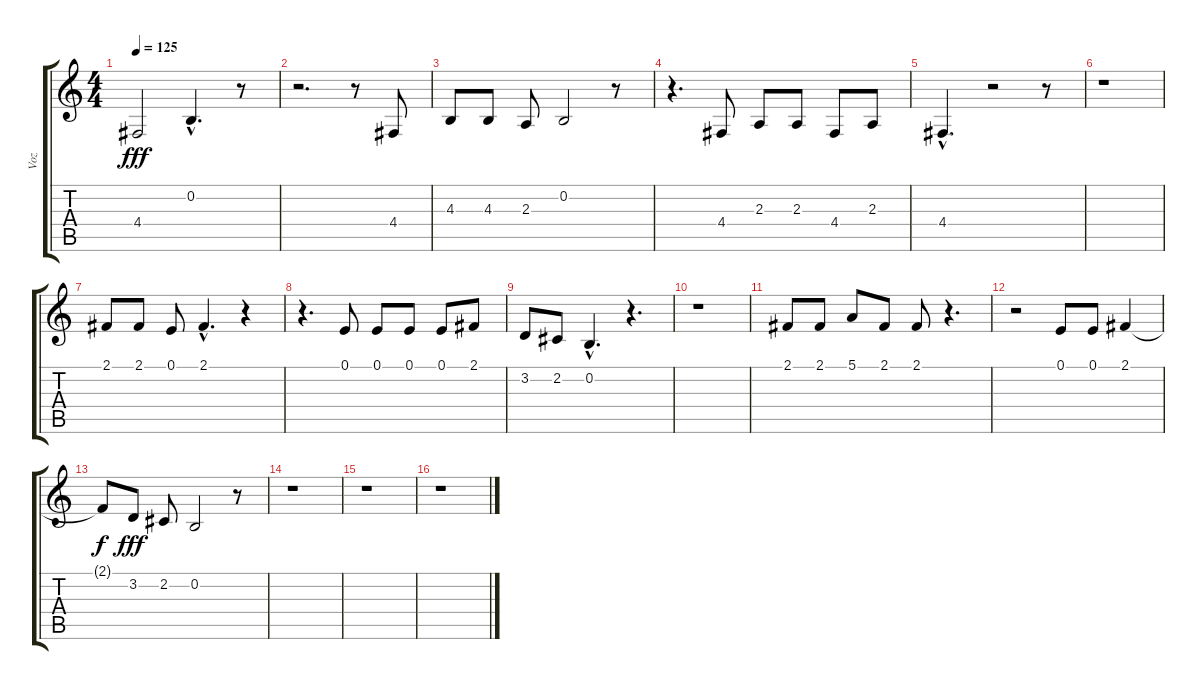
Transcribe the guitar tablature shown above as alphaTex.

\track ("Voz" "Voz") {instrument brightacousticpiano}
\staff {score tabs}
\tuning (E4 B3 G3 D3 A2 E2) {hide}
\ts (4 4)
\tempo 125
\clef g2
\ks c
4.4.2{dy fff} 0.2{hac}.4{d} r.8 |
r.2{d} r.8 4.4.8 |
4.3.8 4.3.8 2.3.8 0.2.2 r.8 |
r.4{d} 4.4.8 2.3.8 2.3.8 4.4.8 2.3.8 |
4.4{hac}.4{d} r.2 r.8 |
r.1 |
2.1.8 2.1.8 0.1.8 2.1{hac}.4{d} r.4 |
r.4{d} 0.1.8 0.1.8 0.1.8 0.1.8 2.1.8 |
3.2.8 2.2.8 0.2{hac}.4{d} r.4{d} |
r.1 |
2.1.8 2.1.8 5.1.8 2.1.8 2.1.8 r.4{d} |
r.2 0.1.8 0.1.8 2.1.4 |
2.1{t}.8{dy f} 3.2.8{dy fff} 2.2.8 0.2.2 r.8 |
r.1 |
r.1 |
r.1
